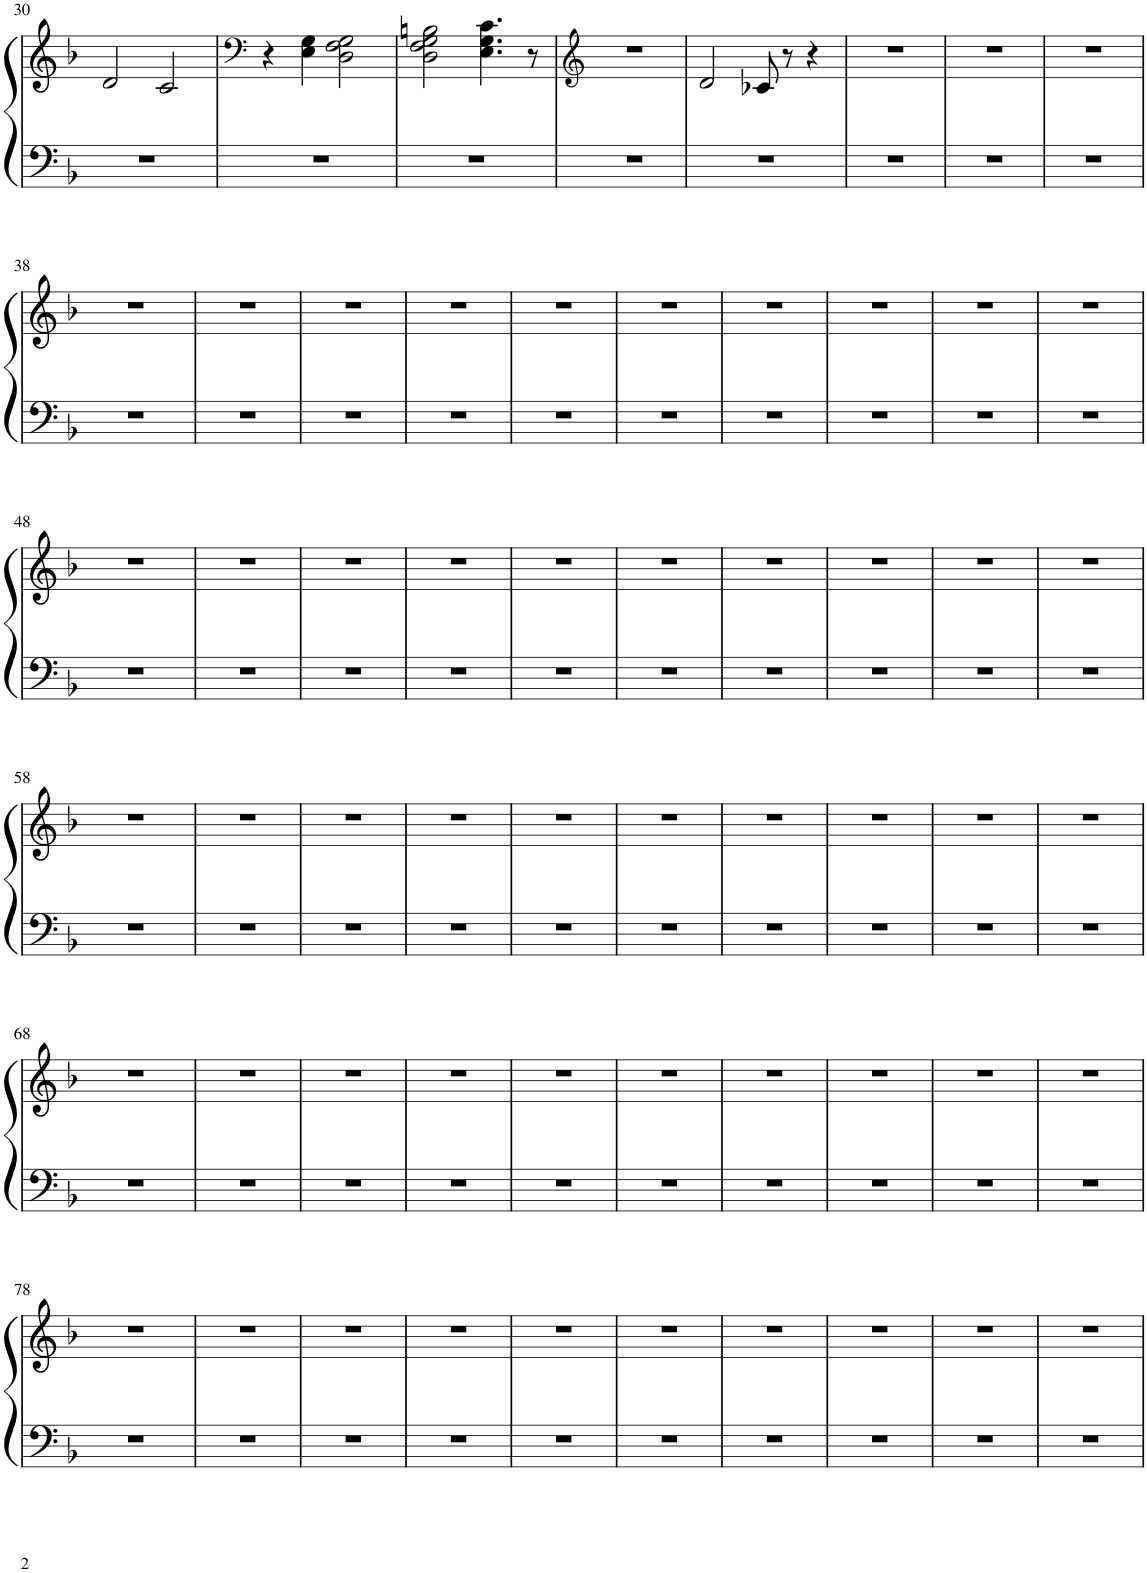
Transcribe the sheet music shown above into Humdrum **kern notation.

**kern	**kern
*part1	*part1
*staff2	*staff1
*I"Piano	*
*I'Pno.	*
!!LO:PB:g=z
*clefF4	*clefG2
*k[b-]	*k[b-]
*M4/4	*M4/4
*met(c)	*met(c)
=30	=30
1r	2d/
.	2c/
=31	=31
*	*clefF4
1r	4r
.	4E\ 4G\
.	2D\ 2F\ 2G\
=32	=32
1r	2D\ 2F\ 2G\ 2Bn\
.	4.E\ 4.G\ 4.c\
.	8r
=33	=33
*	*clefG2
1r	1r
=34	=34
1r	2d/
.	8c-X/
.	8r
.	4r
=35	=35
1r	1r
=36	=36
1r	1r
=37	=37
1r	1r
!!LO:LB:g=z
=38	=38
1r	1r
=39	=39
1r	1r
=40	=40
1r	1r
=41	=41
1r	1r
=42	=42
1r	1r
=43	=43
1r	1r
=44	=44
1r	1r
=45	=45
1r	1r
=46	=46
1r	1r
=47	=47
1r	1r
!!LO:LB:g=z
=48	=48
1r	1r
=49	=49
1r	1r
=50	=50
1r	1r
=51	=51
1r	1r
=52	=52
1r	1r
=53	=53
1r	1r
=54	=54
1r	1r
=55	=55
1r	1r
=56	=56
1r	1r
=57	=57
1r	1r
!!LO:LB:g=z
=58	=58
1r	1r
=59	=59
1r	1r
=60	=60
1r	1r
=61	=61
1r	1r
=62	=62
1r	1r
=63	=63
1r	1r
=64	=64
1r	1r
=65	=65
1r	1r
=66	=66
1r	1r
=67	=67
1r	1r
!!LO:LB:g=z
=68	=68
1r	1r
=69	=69
1r	1r
=70	=70
1r	1r
=71	=71
1r	1r
=72	=72
1r	1r
=73	=73
1r	1r
=74	=74
1r	1r
=75	=75
1r	1r
=76	=76
1r	1r
=77	=77
1r	1r
!!LO:LB:g=z
=78	=78
1r	1r
=79	=79
1r	1r
=80	=80
1r	1r
=81	=81
1r	1r
=82	=82
1r	1r
=83	=83
1r	1r
=84	=84
1r	1r
=85	=85
1r	1r
=86	=86
1r	1r
=87	=87
1r	1r
=	=
*-	*-
